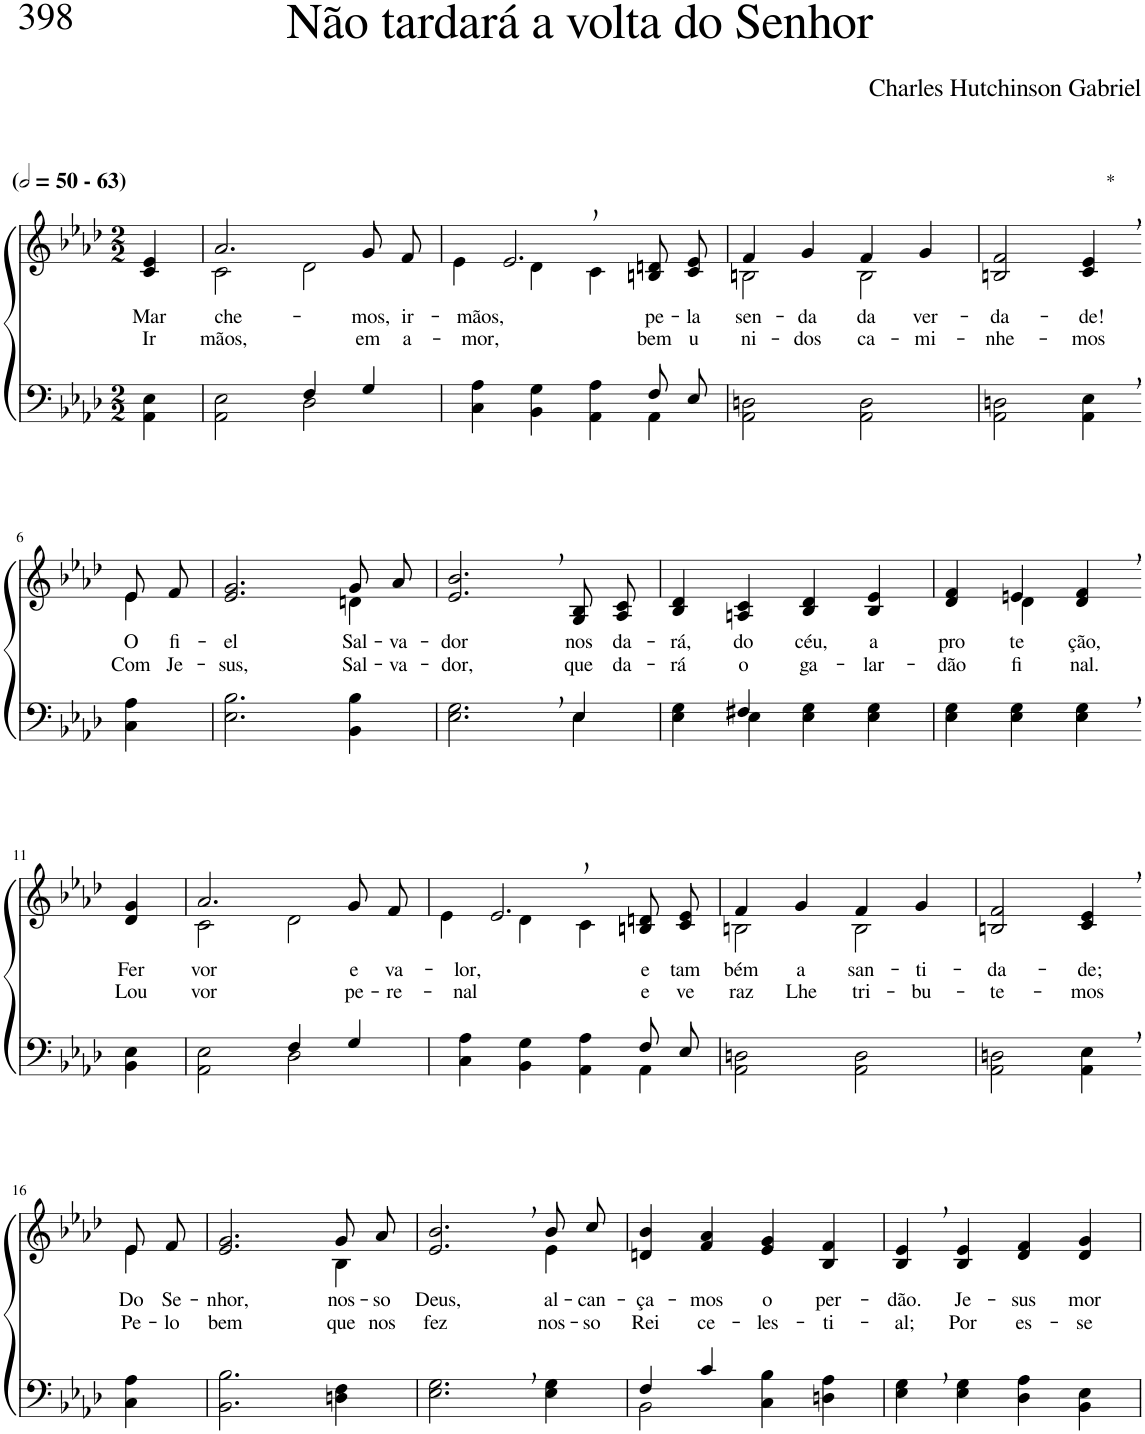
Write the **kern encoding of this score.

**kern	**kern	**text	**text
*part2	*part1	*part1	*part1
*staff2	*staff1	*staff1	*staff1
*I"Parte III e IV	*I"Parte I e II	*	*
*clefF4	*clefG2	*	*
*Trd-1c-2	*Trd-1c-2	*	*
*k[b-e-a-d-]	*k[b-e-a-d-]	*	*
*M2/2	*M2/2	*	*
*MM100	*MM100	*	*
=1	=1	=1	=1
!	!LO:TX:a:B:t=(	!	!
!	!LO:TX:a:B:t=- 63)	!	!
!	!	!LO:LY:b	!LO:LY:b
4AA-\ 4E-\	4c/ 4e-/	Mar-	Ir-
=2	=2	=2	=2
*^	*^	*	*
!	!	!	!	!LO:LY:b	!LO:LY:b
2ryy	2AA-\ 2E-\	2.a-/	2c\	-che-	-mãos,
4F/	2D-\	.	2d-\	.	.
!	!	!	!	!LO:LY:b	!LO:LY:b
4G/	.	8g/L	.	-mos,	em
!	!	!	!	!LO:LY:b	!LO:LY:b
.	.	8f/J	.	ir-	a-
=3	=3	=3	=3	=3	=3
!	!	!	!	!LO:LY:b	!LO:LY:b
2.ryy	4C\ 4A-\	2.e-,/	4e-\	-mãos,	-mor,
.	4BB-\ 4G\	.	4d-\	.	.
.	4AA-\ 4A-\	.	4c\	.	.
!	!	!	!	!LO:LY:b	!LO:LY:b
8F/L	4AA-\	8Bn/ 8dn/L	4ryy	pe-	bem
!	!	!	!	!LO:LY:b	!LO:LY:b
8E-/J	.	8c/ 8e-/J	.	-la	u-
*v	*v	*	*	*	*
=4	=4	=4	=4	=4
!	!	!	!LO:LY:b	!LO:LY:b
2AA-\ 2Dn\	4f/	2Bn\	sen-	-ni-
!	!	!	!LO:LY:b	!LO:LY:b
.	4g/	.	-da	-dos
!	!	!	!LO:LY:b	!LO:LY:b
2AA-\ 2D\	4f/	2B\	da	ca-
!	!	!	!LO:LY:b	!LO:LY:b
.	4g/	.	ver-	-mi-
*	*v	*v	*	*
=5	=5	=5	=5
!	!	!LO:LY:b	!LO:LY:b
2AA-\ 2Dn\	2Bn/ 2f/	-da-	-nhe-
!	!LO:TX:a:t=*	!	!
!	!	!LO:LY:b	!LO:LY:b
4AA-\, 4E-\,	4c/, 4e-/,	-de!	-mos
!!LO:LB:g=z
=6-	=6-	=6-	=6-
*	*^	*	*
!	!	!	!LO:LY:b	!LO:LY:b
4C\ 4A-\	8e-/L	4e-\	O	Com
!	!	!	!LO:LY:b	!LO:LY:b
.	8f/J	.	fi-	Je-
=7	=7	=7	=7	=7
!	!	!	!LO:LY:b	!LO:LY:b
2.E-\ 2.B-\	2.e-/ 2.g/	2.ryy	-el	-sus,
!	!	!	!LO:LY:b	!LO:LY:b
4BB-\ 4B-\	8g/L	4dn\	Sal-	Sal-
!	!	!	!LO:LY:b	!LO:LY:b
.	8a-/J	.	-va-	-va-
*	*v	*v	*	*
=8	=8	=8	=8
*^	*	*	*
!	!	!	!LO:LY:b	!LO:LY:b
2.E-\, 2.G\,	2.ryy	2.e-/, 2.b-/,	-dor	-dor,
!	!	!	!LO:LY:b	!LO:LY:b
4E-\	4E-/	8G/ 8B-/L	nos	que
!	!	!	!LO:LY:b	!LO:LY:b
.	.	8A-/ 8c/J	da-	da-
=9	=9	=9	=9	=9
!	!	!	!LO:LY:b	!LO:LY:b
4ryy	4E-\ 4G\	4B-/ 4d-/	-rá,	-rá
!	!	!	!LO:LY:b	!LO:LY:b
4F#X/	4E-\	4An/ 4c/	do	o
!	!	!	!LO:LY:b	!LO:LY:b
2ryy	4E-\ 4G\	4B-/ 4d-/	céu,	ga-
!	!	!	!LO:LY:b	!LO:LY:b
.	4E-\ 4G\	4B-/ 4e-/	a	-lar-
=10	=10	=10	=10	=10
!	!	!	!LO:LY:b	!LO:LY:b
*v	*v	*^	*	*
4E-\ 4G\	4d-/ 4f/	4ryy	pro-	-dão
!	!	!	!LO:LY:b	!LO:LY:b
4E-\ 4G\	4en/	4d-\	-te-	fi-
!	!	!	!LO:LY:b	!LO:LY:b
4E-\, 4G\,	4d-/, 4f/,	4ryy	-ção,	-nal.
!!LO:LB:g=z
=11-	=11-	=11-	=11-	=11-
!	!	!	!LO:LY:b	!LO:LY:b
*	*v	*v	*	*
4BB-\ 4E-\	4d-/ 4g/	Fer-	Lou-
=12	=12	=12	=12
*^	*^	*	*
!	!	!	!	!LO:LY:b	!LO:LY:b
2ryy	2AA-\ 2E-\	2.a-/	2c\	-vor	-vor
4F/	2D-\	.	2d-\	.	.
!	!	!	!	!LO:LY:b	!LO:LY:b
4G/	.	8g/L	.	e	pe-
!	!	!	!	!LO:LY:b	!LO:LY:b
.	.	8f/J	.	va-	-re-
=13	=13	=13	=13	=13	=13
!	!	!	!	!LO:LY:b	!LO:LY:b
2.ryy	4C\ 4A-\	2.e-,/	4e-\	-lor,	-nal
.	4BB-\ 4G\	.	4d-\	.	.
.	4AA-\ 4A-\	.	4c\	.	.
!	!	!	!	!LO:LY:b	!LO:LY:b
8F/L	4AA-\	8Bn/ 8dn/L	4ryy	e	e
!	!	!	!	!LO:LY:b	!LO:LY:b
8E-/J	.	8c/ 8e-/J	.	tam-	ve-
*v	*v	*	*	*	*
=14	=14	=14	=14	=14
!	!	!	!LO:LY:b	!LO:LY:b
2AA-\ 2Dn\	4f/	2Bn\	-bém	-raz
!	!	!	!LO:LY:b	!LO:LY:b
.	4g/	.	a	Lhe
!	!	!	!LO:LY:b	!LO:LY:b
2AA-\ 2D\	4f/	2B\	san-	tri-
!	!	!	!LO:LY:b	!LO:LY:b
.	4g/	.	-ti-	-bu-
*	*v	*v	*	*
=15	=15	=15	=15
!	!	!LO:LY:b	!LO:LY:b
2AA-\ 2Dn\	2Bn/ 2f/	-da-	-te-
!	!	!LO:LY:b	!LO:LY:b
4AA-\, 4E-\,	4c/, 4e-/,	-de;	-mos
!!LO:LB:g=z
=16-	=16-	=16-	=16-
*	*^	*	*
!	!	!	!LO:LY:b	!LO:LY:b
4C\ 4A-\	8e-/L	4e-\	-Do	Pe-
!	!	!	!LO:LY:b	!LO:LY:b
.	8f/J	.	Se-	-lo
=17	=17	=17	=17	=17
!	!	!	!LO:LY:b	!LO:LY:b
2.BB-\ 2.B-\	2.e-/ 2.g/	2.ryy	-nhor,	bem
!	!	!	!LO:LY:b	!LO:LY:b
4Dn\ 4F\	8g/L	4B-\	nos-	que
!	!	!	!LO:LY:b	!LO:LY:b
.	8a-/J	.	-so	nos
=18	=18	=18	=18	=18
!	!	!	!LO:LY:b	!LO:LY:b
2.E-\, 2.G\,	2.e-/, 2.b-/,	2.ryy	Deus,	fez
!	!	!	!LO:LY:b	!LO:LY:b
4E-\ 4G\	8b-/L	4e-\	al-	nos-
!	!	!	!LO:LY:b	!LO:LY:b
.	8cc/J	.	-can-	-so
*	*v	*v	*	*
=19	=19	=19	=19
*^	*	*	*
!	!	!	!LO:LY:b	!LO:LY:b
4F/	2BB-\	4dn/ 4b-/	-ça-	Rei
!	!	!	!LO:LY:b	!LO:LY:b
4c/	.	4f/ 4a-/	-mos	ce-
!	!	!	!LO:LY:b	!LO:LY:b
2ryy	4C\ 4B-\	4e-/ 4g/	o	-les-
!	!	!	!LO:LY:b	!LO:LY:b
.	4Dn\ 4A-\	4B-/ 4f/	per-	-ti-
=20	=20	=20	=20	=20
!	!	!	!LO:LY:b	!LO:LY:b
*v	*v	*	*	*
4E-\, 4G\,	4B-/, 4e-/,	-dão.	-al;
!	!	!LO:LY:b	!LO:LY:b
4E-\ 4G\	4B-/ 4e-/	Je-	Por
!	!	!LO:LY:b	!LO:LY:b
4D-\ 4A-\	4d-/ 4f/	-sus	es-
!	!	!LO:LY:b	!LO:LY:b
4BB-\ 4E-\	4d-/ 4g/	mor-	-se
=	=	=	=
*-	*-	*-	*-
